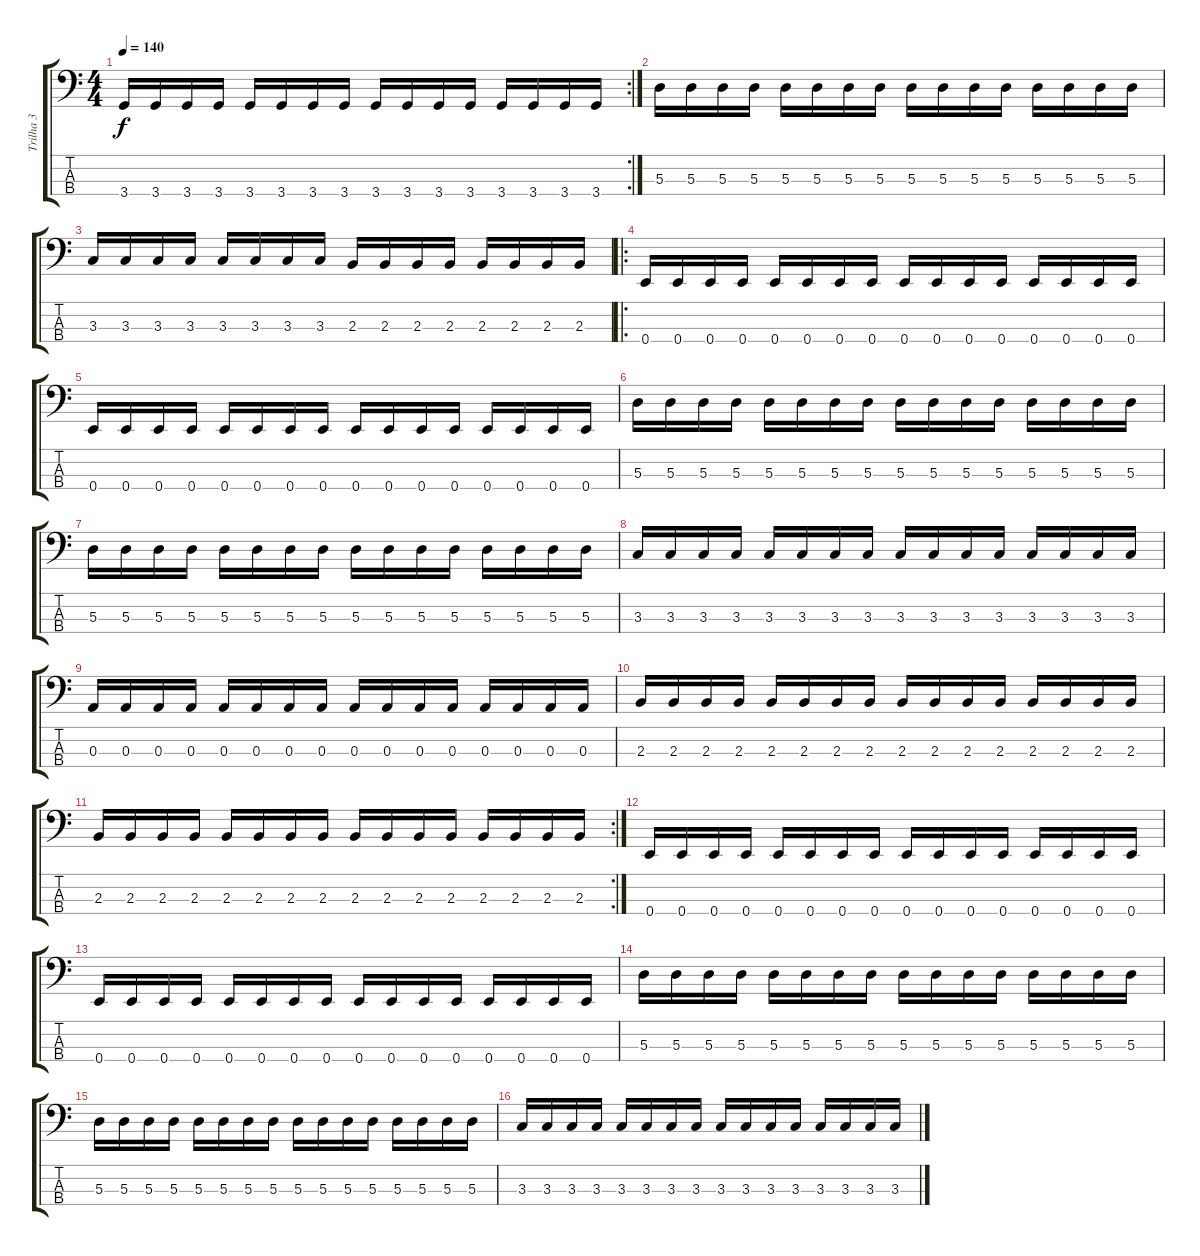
\track ("Trilha 3" "Trilha 3") {instrument electricbassfinger}
\staff {score tabs}
\tuning (G2 D2 A1 E1) {hide}
\rc 2
\ts (4 4)
\tempo 140
\clef f4
\ks c
3.4.16{dy f} 3.4.16 3.4.16 3.4.16 3.4.16 3.4.16 3.4.16 3.4.16 3.4.16 3.4.16 3.4.16 3.4.16 3.4.16 3.4.16 3.4.16 3.4.16 |
5.3.16 5.3.16 5.3.16 5.3.16 5.3.16 5.3.16 5.3.16 5.3.16 5.3.16 5.3.16 5.3.16 5.3.16 5.3.16 5.3.16 5.3.16 5.3.16 |
3.3.16 3.3.16 3.3.16 3.3.16 3.3.16 3.3.16 3.3.16 3.3.16 2.3.16 2.3.16 2.3.16 2.3.16 2.3.16 2.3.16 2.3.16 2.3.16 |
\ro
0.4.16 0.4.16 0.4.16 0.4.16 0.4.16 0.4.16 0.4.16 0.4.16 0.4.16 0.4.16 0.4.16 0.4.16 0.4.16 0.4.16 0.4.16 0.4.16 |
0.4.16 0.4.16 0.4.16 0.4.16 0.4.16 0.4.16 0.4.16 0.4.16 0.4.16 0.4.16 0.4.16 0.4.16 0.4.16 0.4.16 0.4.16 0.4.16 |
5.3.16 5.3.16 5.3.16 5.3.16 5.3.16 5.3.16 5.3.16 5.3.16 5.3.16 5.3.16 5.3.16 5.3.16 5.3.16 5.3.16 5.3.16 5.3.16 |
5.3.16 5.3.16 5.3.16 5.3.16 5.3.16 5.3.16 5.3.16 5.3.16 5.3.16 5.3.16 5.3.16 5.3.16 5.3.16 5.3.16 5.3.16 5.3.16 |
3.3.16 3.3.16 3.3.16 3.3.16 3.3.16 3.3.16 3.3.16 3.3.16 3.3.16 3.3.16 3.3.16 3.3.16 3.3.16 3.3.16 3.3.16 3.3.16 |
0.3.16 0.3.16 0.3.16 0.3.16 0.3.16 0.3.16 0.3.16 0.3.16 0.3.16 0.3.16 0.3.16 0.3.16 0.3.16 0.3.16 0.3.16 0.3.16 |
2.3.16 2.3.16 2.3.16 2.3.16 2.3.16 2.3.16 2.3.16 2.3.16 2.3.16 2.3.16 2.3.16 2.3.16 2.3.16 2.3.16 2.3.16 2.3.16 |
\rc 2
2.3.16 2.3.16 2.3.16 2.3.16 2.3.16 2.3.16 2.3.16 2.3.16 2.3.16 2.3.16 2.3.16 2.3.16 2.3.16 2.3.16 2.3.16 2.3.16 |
0.4.16 0.4.16 0.4.16 0.4.16 0.4.16 0.4.16 0.4.16 0.4.16 0.4.16 0.4.16 0.4.16 0.4.16 0.4.16 0.4.16 0.4.16 0.4.16 |
0.4.16 0.4.16 0.4.16 0.4.16 0.4.16 0.4.16 0.4.16 0.4.16 0.4.16 0.4.16 0.4.16 0.4.16 0.4.16 0.4.16 0.4.16 0.4.16 |
5.3.16 5.3.16 5.3.16 5.3.16 5.3.16 5.3.16 5.3.16 5.3.16 5.3.16 5.3.16 5.3.16 5.3.16 5.3.16 5.3.16 5.3.16 5.3.16 |
5.3.16 5.3.16 5.3.16 5.3.16 5.3.16 5.3.16 5.3.16 5.3.16 5.3.16 5.3.16 5.3.16 5.3.16 5.3.16 5.3.16 5.3.16 5.3.16 |
3.3.16 3.3.16 3.3.16 3.3.16 3.3.16 3.3.16 3.3.16 3.3.16 3.3.16 3.3.16 3.3.16 3.3.16 3.3.16 3.3.16 3.3.16 3.3.16
